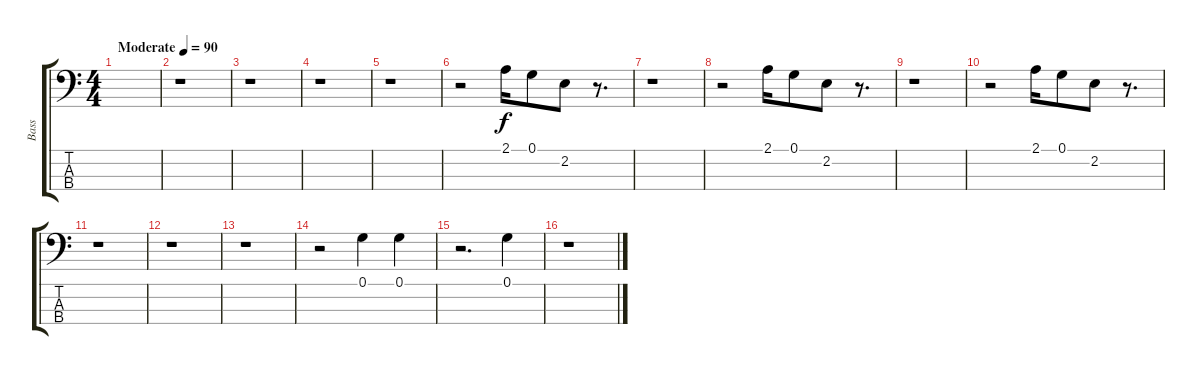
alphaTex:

\track ("Bass" "Bass") {instrument electricbassfinger}
\staff {score tabs}
\tuning (G2 D2 A1 E1) {hide}
\ts (4 4)
\tempo (90 "Moderate")
\clef f4
\ks c
|
r.1 |
r.1 |
r.1 |
r.1 |
r.2 2.1.16 0.1.8 2.2.8 r.8{d} |
r.1 |
r.2 2.1.16 0.1.8 2.2.8 r.8{d} |
r.1 |
r.2 2.1.16 0.1.8 2.2.8 r.8{d} |
r.1 |
r.1 |
r.1 |
r.2 0.1.4 0.1.4 |
r.2{d} 0.1.4 |
r.1
